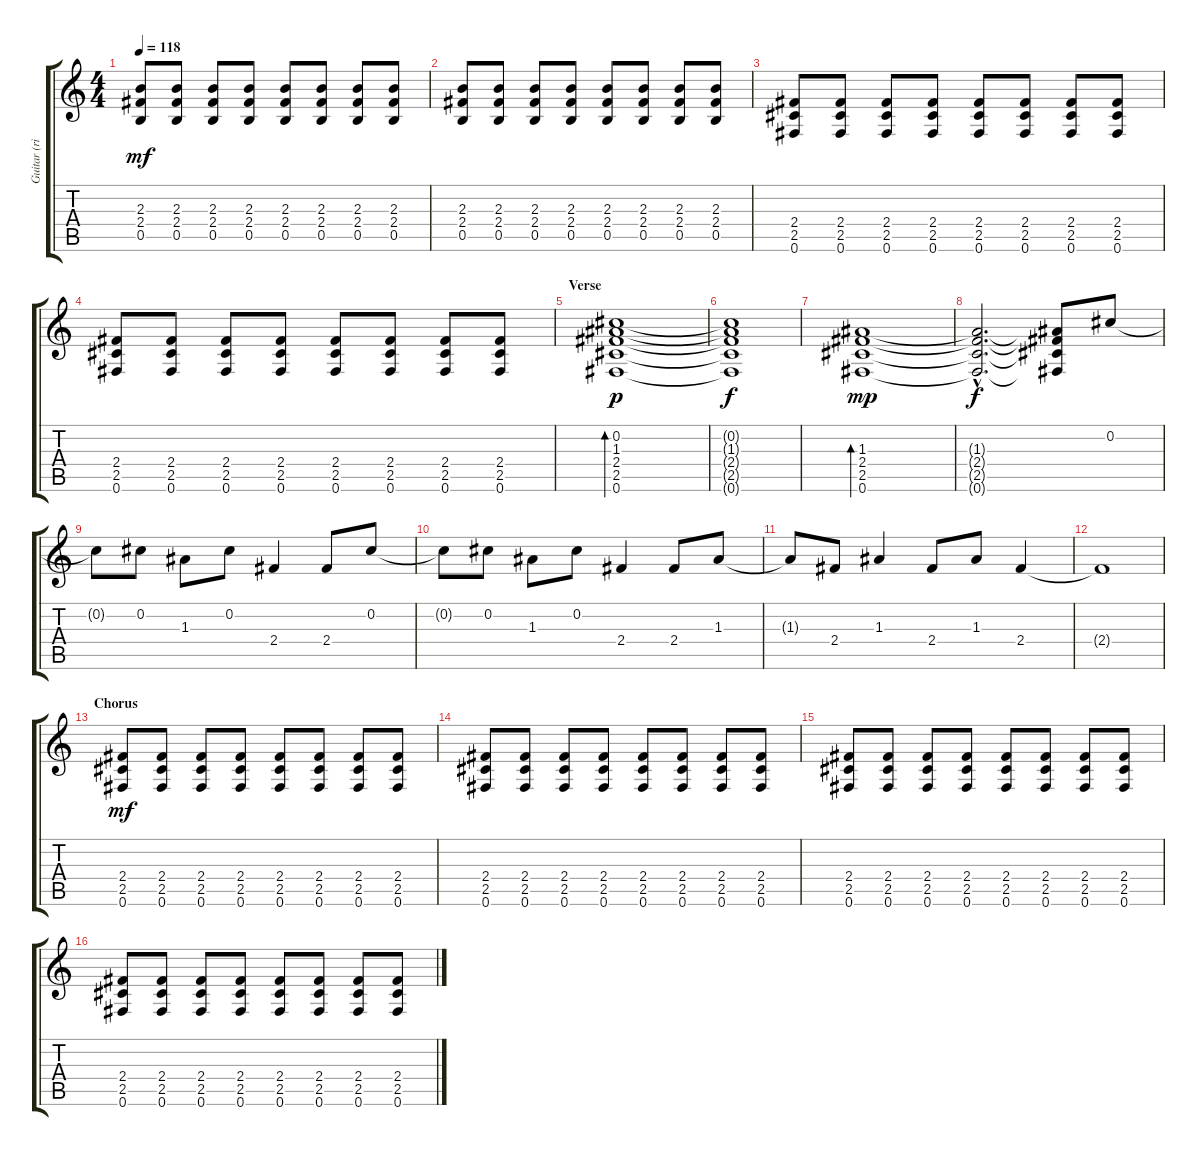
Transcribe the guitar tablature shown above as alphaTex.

\track ("Guitar (right)" "Guitar (ri") {instrument distortionguitar}
\staff {score tabs}
\tuning (Gb4 Db4 A3 E3 B2 Gb2) {hide}
\ts (4 4)
\tempo 118
\clef g2
\ks c
(2.3 2.4 0.5).8{dy mf} (2.3 2.4 0.5).8 (2.3 2.4 0.5).8 (2.3 2.4 0.5).8 (2.3 2.4 0.5).8 (2.3 2.4 0.5).8 (2.3 2.4 0.5).8 (2.3 2.4 0.5).8 |
(2.3 2.4 0.5).8 (2.3 2.4 0.5).8 (2.3 2.4 0.5).8 (2.3 2.4 0.5).8 (2.3 2.4 0.5).8 (2.3 2.4 0.5).8 (2.3 2.4 0.5).8 (2.3 2.4 0.5).8 |
(2.4 2.5 0.6).8 (2.4 2.5 0.6).8 (2.4 2.5 0.6).8 (2.4 2.5 0.6).8 (2.4 2.5 0.6).8 (2.4 2.5 0.6).8 (2.4 2.5 0.6).8 (2.4 2.5 0.6).8 |
(2.4 2.5 0.6).8 (2.4 2.5 0.6).8 (2.4 2.5 0.6).8 (2.4 2.5 0.6).8 (2.4 2.5 0.6).8 (2.4 2.5 0.6).8 (2.4 2.5 0.6).8 (2.4 2.5 0.6).8 |
\section ("" "Verse")
(0.2 1.3 2.4 2.5 0.6).1{bd 30 dy p} |
(0.2{t} 1.3{t} 2.4{t} 2.5{t} 0.6{t}).1{dy f} |
(1.3 2.4 2.5 0.6).1{bd 120 dy mp} |
(1.3{hac t} 2.4{hac t} 2.5{hac t} 0.6{hac t}).2{d dy f} (1.3{t} 2.4{t} 2.5{t} 0.6{t}).8 0.2.8 |
0.2{t}.8 0.2.8 1.3.8 0.2.8 2.4.4 2.4.8 0.2.8 |
0.2{t}.8 0.2.8 1.3.8 0.2.8 2.4.4 2.4.8 1.3.8 |
1.3{t}.8 2.4.8 1.3.4 2.4.8 1.3.8 2.4.4 |
2.4{t}.1 |
\section ("" "Chorus")
(2.4 2.5 0.6).8{dy mf} (2.4 2.5 0.6).8 (2.4 2.5 0.6).8 (2.4 2.5 0.6).8 (2.4 2.5 0.6).8 (2.4 2.5 0.6).8 (2.4 2.5 0.6).8 (2.4 2.5 0.6).8 |
(2.4 2.5 0.6).8 (2.4 2.5 0.6).8 (2.4 2.5 0.6).8 (2.4 2.5 0.6).8 (2.4 2.5 0.6).8 (2.4 2.5 0.6).8 (2.4 2.5 0.6).8 (2.4 2.5 0.6).8 |
(2.4 2.5 0.6).8 (2.4 2.5 0.6).8 (2.4 2.5 0.6).8 (2.4 2.5 0.6).8 (2.4 2.5 0.6).8 (2.4 2.5 0.6).8 (2.4 2.5 0.6).8 (2.4 2.5 0.6).8 |
(2.4 2.5 0.6).8 (2.4 2.5 0.6).8 (2.4 2.5 0.6).8 (2.4 2.5 0.6).8 (2.4 2.5 0.6).8 (2.4 2.5 0.6).8 (2.4 2.5 0.6).8 (2.4 2.5 0.6).8
